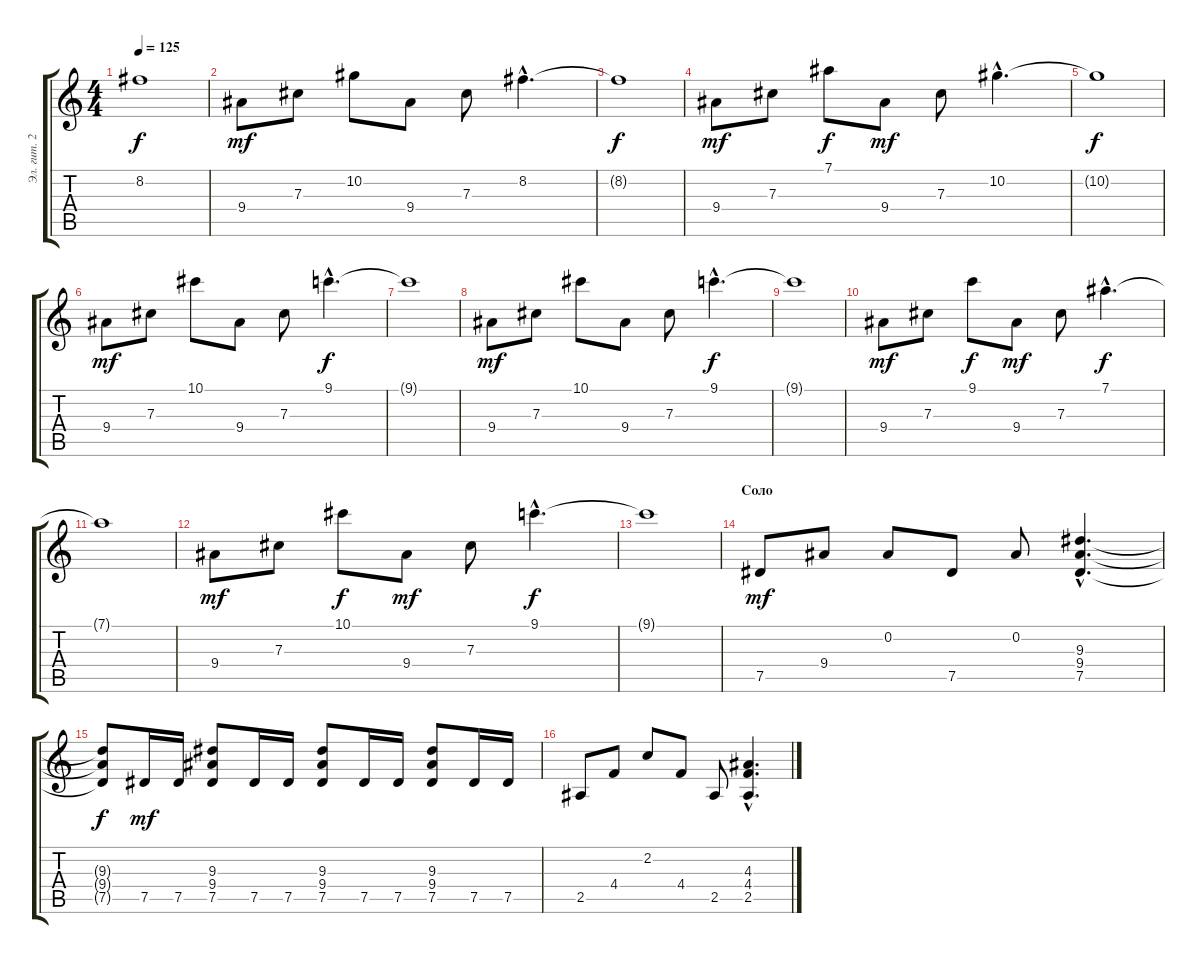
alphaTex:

\track ("Эл. гит. 2" "Эл. гит. 2") {instrument distortionguitar}
\staff {score tabs}
\tuning (Eb4 Bb3 Gb3 Db3 Ab2 Eb2) {hide}
\ts (4 4)
\tempo 125
\clef g2
\ks c
8.2{t}.1{dy f} |
9.4.8{dy mf} 7.3.8 10.2.8 9.4.8 7.3.8 8.2{hac}.4{d} |
8.2{t}.1{dy f} |
9.4.8{dy mf} 7.3.8 7.1.8{dy f} 9.4.8{dy mf} 7.3.8 10.2{hac}.4{d} |
10.2{t}.1{dy f} |
9.4.8{dy mf} 7.3.8 10.1.8 9.4.8 7.3.8 9.1{hac}.4{d dy f} |
9.1{t}.1 |
9.4.8{dy mf} 7.3.8 10.1.8 9.4.8 7.3.8 9.1{hac}.4{d dy f} |
9.1{t}.1 |
9.4.8{dy mf} 7.3.8 9.1.8{dy f} 9.4.8{dy mf} 7.3.8 7.1{hac}.4{d dy f} |
7.1{t}.1 |
9.4.8{dy mf} 7.3.8 10.1.8{dy f} 9.4.8{dy mf} 7.3.8 9.1{hac}.4{d dy f} |
9.1{t}.1 |
\section ("" "Соло")
7.5.8{dy mf balance 5 instrument distortionguitar} 9.4.8 0.2.8 7.5.8 0.2.8 (9.3{hac} 9.4{hac} 7.5{hac}).4{d} |
(9.3{t} 9.4{t} 7.5{t}).8{dy f} 7.5.16{dy mf} 7.5.16 (9.3 9.4 7.5).8 7.5.16 7.5.16 (9.3 9.4 7.5).8 7.5.16 7.5.16 (9.3 9.4 7.5).8 7.5.16 7.5.16 |
2.5.8 4.4.8 2.2.8 4.4.8 2.5.8 (4.3{hac} 4.4{hac} 2.5{hac}).4{d}
